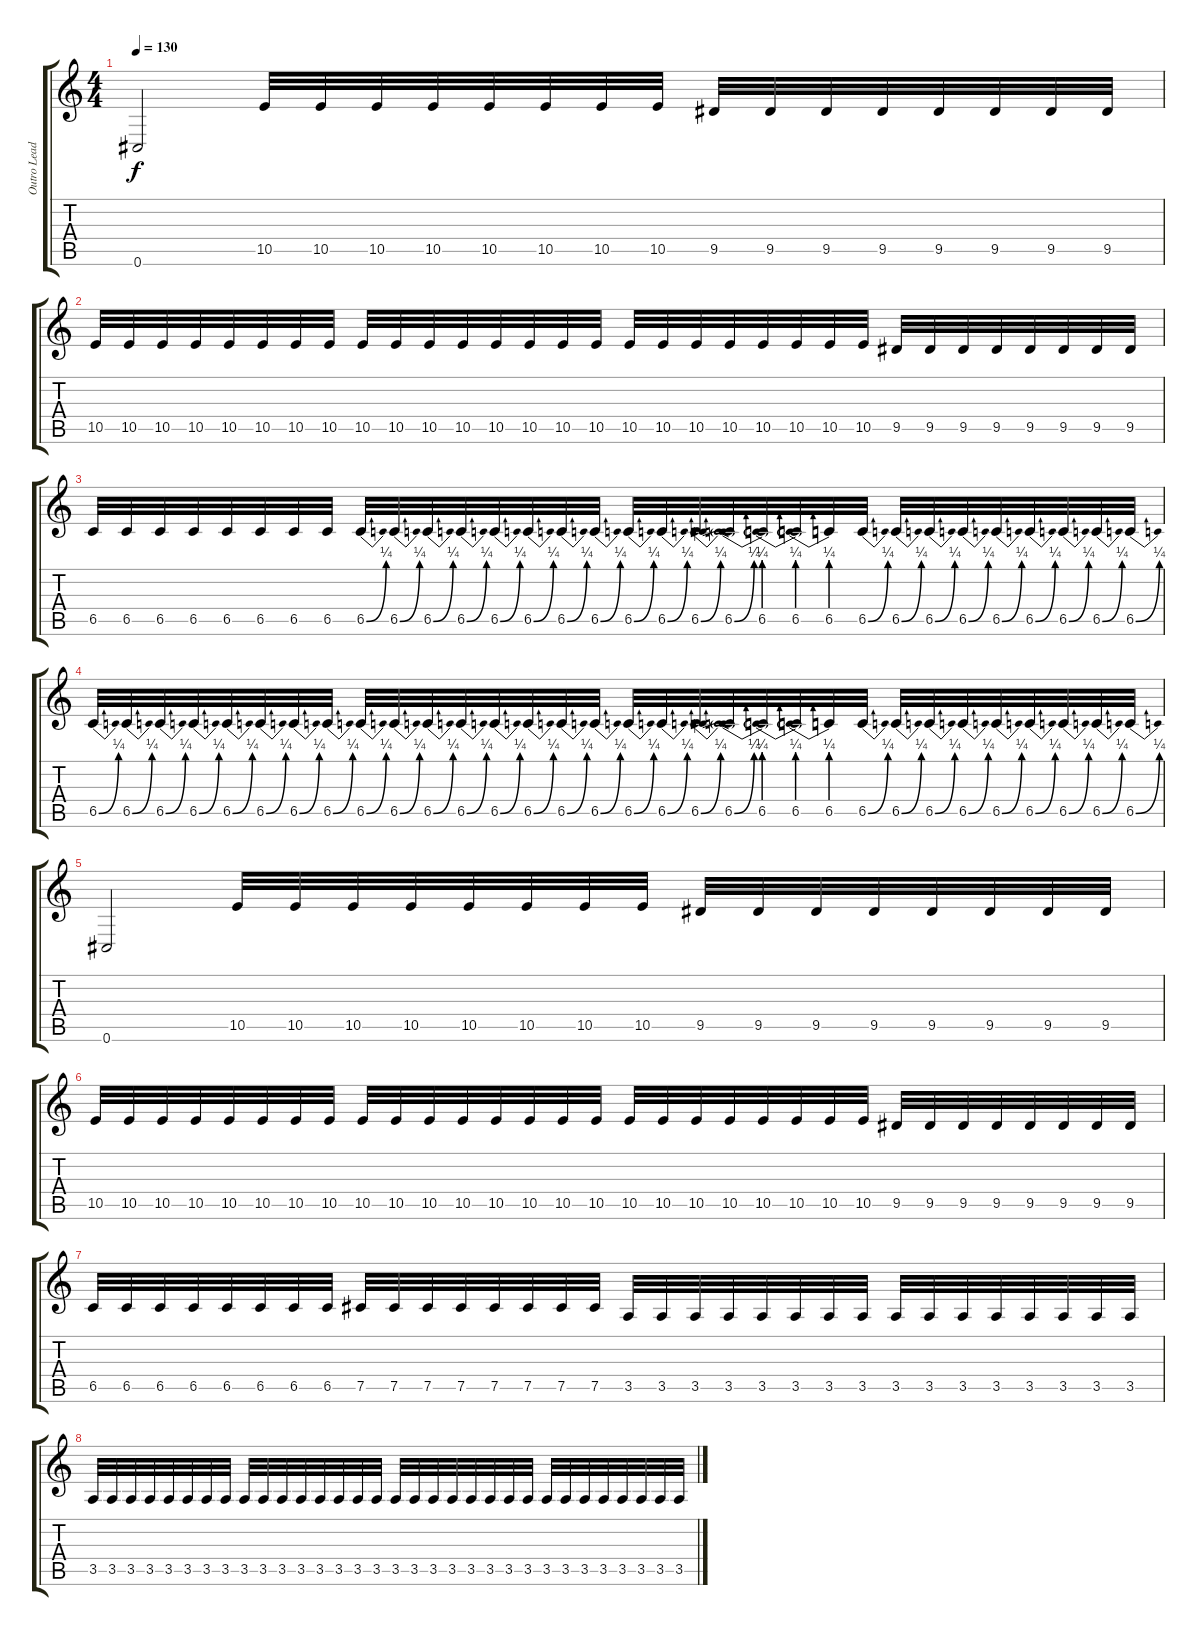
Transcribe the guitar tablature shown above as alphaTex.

\track ("Outro Lead" "Outro Lead") {instrument distortionguitar}
\staff {score tabs}
\tuning (Db4 Ab3 E3 B2 Gb2 Db2) {hide}
\ts (4 4)
\tempo 130
\clef g2
\ks c
0.6.2{dy f} 10.5.32 10.5.32 10.5.32 10.5.32 10.5.32 10.5.32 10.5.32 10.5.32 9.5.32 9.5.32 9.5.32 9.5.32 9.5.32 9.5.32 9.5.32 9.5.32 |
10.5.32 10.5.32 10.5.32 10.5.32 10.5.32 10.5.32 10.5.32 10.5.32 10.5.32 10.5.32 10.5.32 10.5.32 10.5.32 10.5.32 10.5.32 10.5.32 10.5.32 10.5.32 10.5.32 10.5.32 10.5.32 10.5.32 10.5.32 10.5.32 9.5.32 9.5.32 9.5.32 9.5.32 9.5.32 9.5.32 9.5.32 9.5.32 |
6.5.32 6.5.32 6.5.32 6.5.32 6.5.32 6.5.32 6.5.32 6.5.32 6.5{be (bend 0 0 60 1)}.32 6.5{be (bend 0 0 60 1)}.32 6.5{be (bend 0 0 60 1)}.32 6.5{be (bend 0 0 60 1)}.32 6.5{be (bend 0 0 60 1)}.32 6.5{be (bend 0 0 60 1)}.32 6.5{be (bend 0 0 60 1)}.32 6.5{be (bend 0 0 60 1)}.32 6.5{be (bend 0 0 60 1)}.32 6.5{be (bend 0 0 60 1)}.32 6.5{be (bend 0 0 60 1)}.32 6.5{be (bend 0 0 60 1)}.32 6.5{be (prebend 0 1 60 1)}.32 6.5{be (prebend 0 1 60 1)}.32 6.5{be (prebend 0 1 60 1)}.32 6.5{be (bend 0 0 60 1)}.32 6.5{be (bend 0 0 60 1)}.32 6.5{be (bend 0 0 60 1)}.32 6.5{be (bend 0 0 60 1)}.32 6.5{be (bend 0 0 60 1)}.32 6.5{be (bend 0 0 60 1)}.32 6.5{be (bend 0 0 60 1)}.32 6.5{be (bend 0 0 60 1)}.32 6.5{be (bend 0 0 60 1)}.32 |
6.5{be (bend 0 0 60 1)}.32 6.5{be (bend 0 0 60 1)}.32 6.5{be (bend 0 0 60 1)}.32 6.5{be (bend 0 0 60 1)}.32 6.5{be (bend 0 0 60 1)}.32 6.5{be (bend 0 0 60 1)}.32 6.5{be (bend 0 0 60 1)}.32 6.5{be (bend 0 0 60 1)}.32 6.5{be (bend 0 0 60 1)}.32 6.5{be (bend 0 0 60 1)}.32 6.5{be (bend 0 0 60 1)}.32 6.5{be (bend 0 0 60 1)}.32 6.5{be (bend 0 0 60 1)}.32 6.5{be (bend 0 0 60 1)}.32 6.5{be (bend 0 0 60 1)}.32 6.5{be (bend 0 0 60 1)}.32 6.5{be (bend 0 0 60 1)}.32 6.5{be (bend 0 0 60 1)}.32 6.5{be (bend 0 0 60 1)}.32 6.5{be (bend 0 0 60 1)}.32 6.5{be (prebend 0 1 60 1)}.32 6.5{be (prebend 0 1 60 1)}.32 6.5{be (prebend 0 1 60 1)}.32 6.5{be (bend 0 0 60 1)}.32 6.5{be (bend 0 0 60 1)}.32 6.5{be (bend 0 0 60 1)}.32 6.5{be (bend 0 0 60 1)}.32 6.5{be (bend 0 0 60 1)}.32 6.5{be (bend 0 0 60 1)}.32 6.5{be (bend 0 0 60 1)}.32 6.5{be (bend 0 0 60 1)}.32 6.5{be (bend 0 0 60 1)}.32 |
0.6.2 10.5.32 10.5.32 10.5.32 10.5.32 10.5.32 10.5.32 10.5.32 10.5.32 9.5.32 9.5.32 9.5.32 9.5.32 9.5.32 9.5.32 9.5.32 9.5.32 |
10.5.32 10.5.32 10.5.32 10.5.32 10.5.32 10.5.32 10.5.32 10.5.32 10.5.32 10.5.32 10.5.32 10.5.32 10.5.32 10.5.32 10.5.32 10.5.32 10.5.32 10.5.32 10.5.32 10.5.32 10.5.32 10.5.32 10.5.32 10.5.32 9.5.32 9.5.32 9.5.32 9.5.32 9.5.32 9.5.32 9.5.32 9.5.32 |
6.5.32 6.5.32 6.5.32 6.5.32 6.5.32 6.5.32 6.5.32 6.5.32 7.5.32 7.5.32 7.5.32 7.5.32 7.5.32 7.5.32 7.5.32 7.5.32 3.5.32 3.5.32 3.5.32 3.5.32 3.5.32 3.5.32 3.5.32 3.5.32 3.5.32 3.5.32 3.5.32 3.5.32 3.5.32 3.5.32 3.5.32 3.5.32 |
3.5.32 3.5.32 3.5.32 3.5.32 3.5.32 3.5.32 3.5.32 3.5.32 3.5.32 3.5.32 3.5.32 3.5.32 3.5.32 3.5.32 3.5.32 3.5.32 3.5.32 3.5.32 3.5.32 3.5.32 3.5.32 3.5.32 3.5.32 3.5.32 3.5.32 3.5.32 3.5.32 3.5.32 3.5.32 3.5.32 3.5.32 3.5.32
